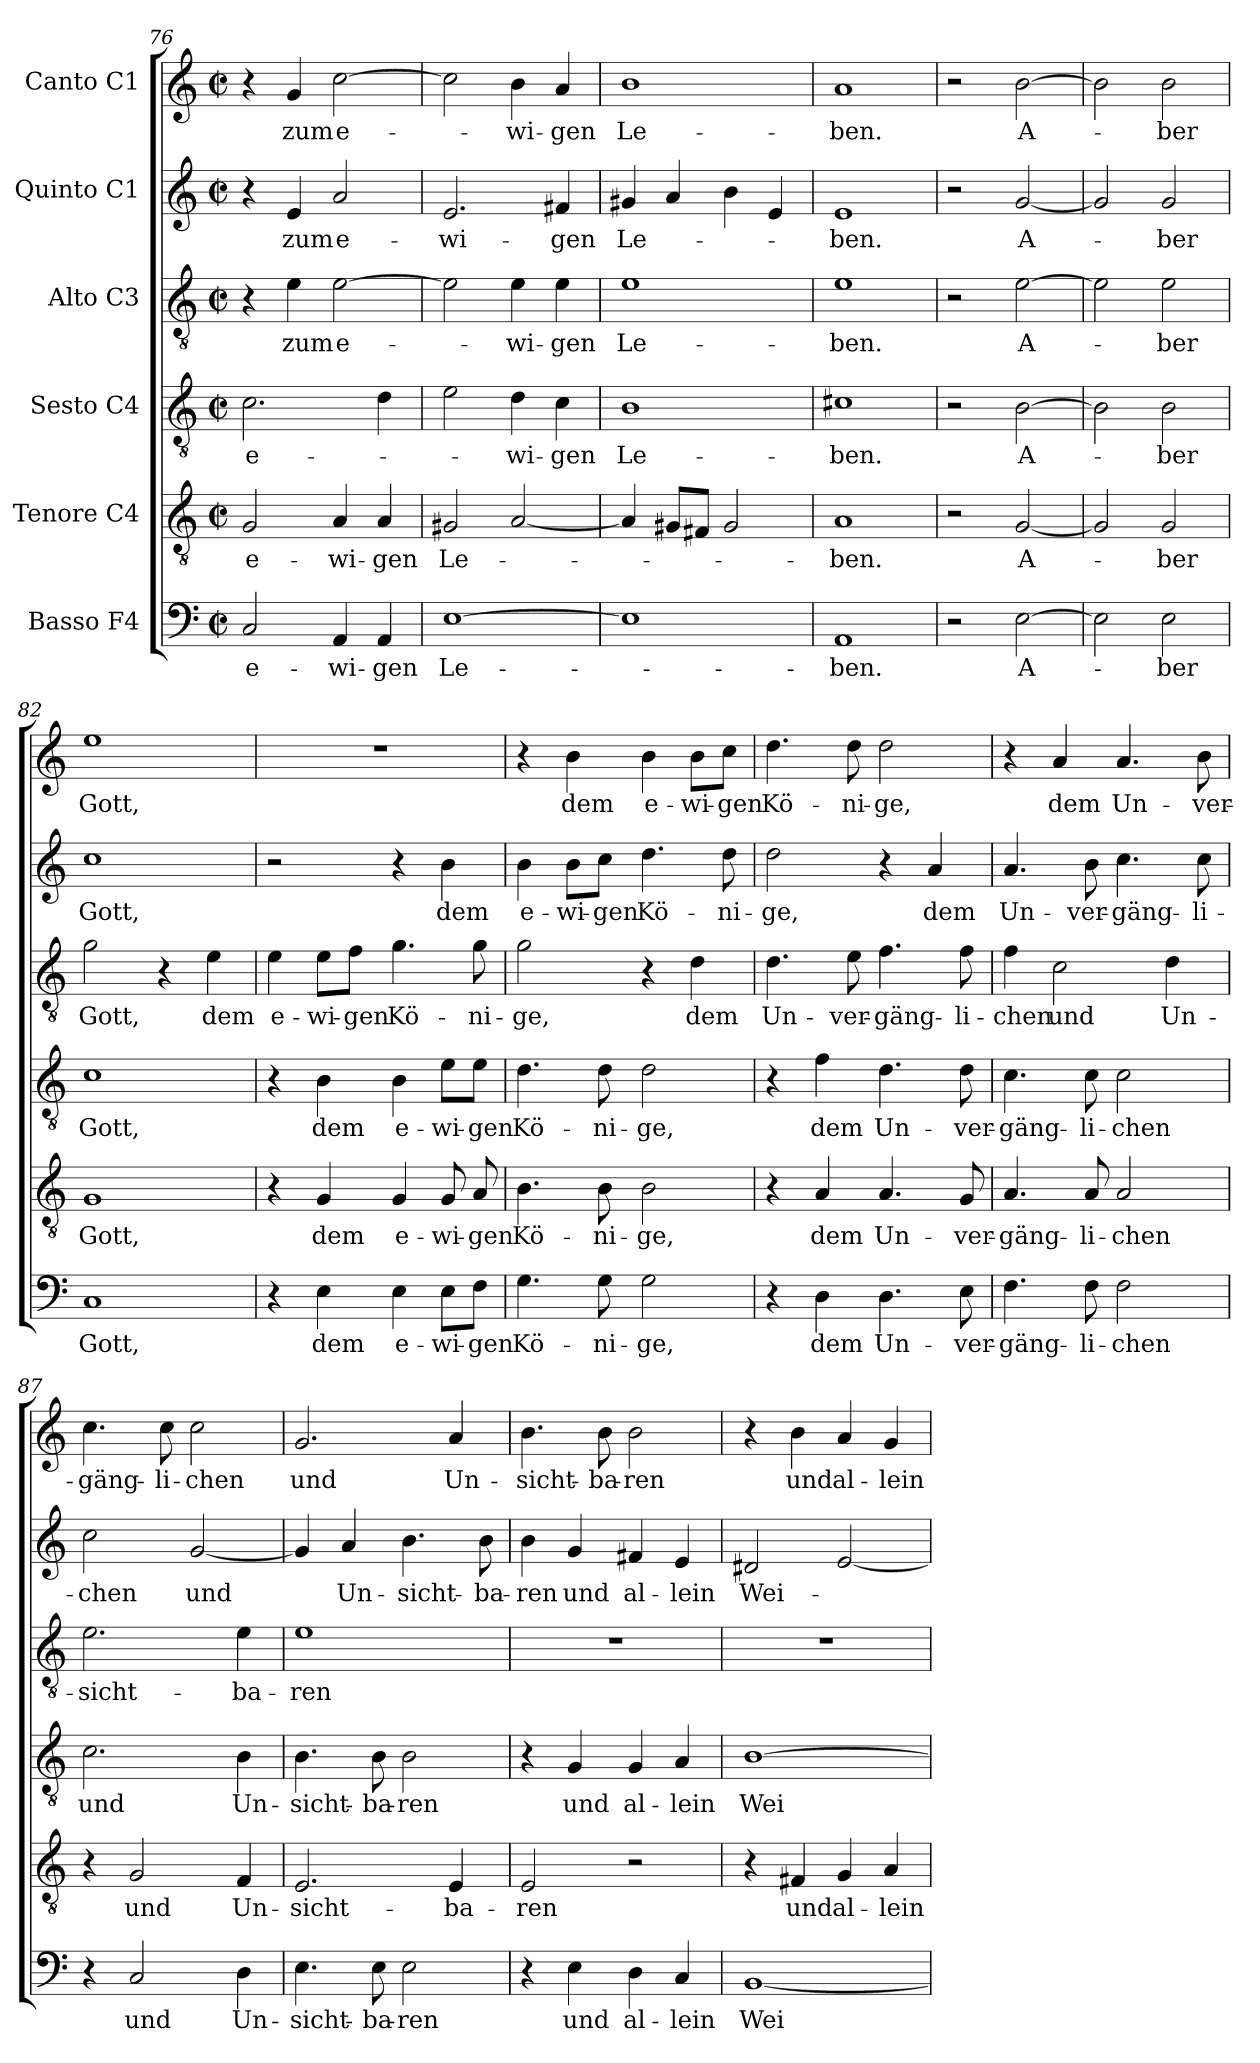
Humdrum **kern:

**kern	**text	**kern	**text	**kern	**text	**kern	**text	**kern	**text	**kern	**text
*part6	*part6	*part5	*part5	*part4	*part4	*part3	*part3	*part2	*part2	*part1	*part1
*staff6	*staff6	*staff5	*staff5	*staff4	*staff4	*staff3	*staff3	*staff2	*staff2	*staff1	*staff1
*I"Basso  F4	*	*I"Tenore  C4	*	*I"Sesto  C4	*	*I"Alto  C3	*	*I"Quinto  C1	*	*I"Canto C1	*
!!LO:PB:g=z
*clefF4	*	*clefGv2	*	*clefGv2	*	*clefGv2	*	*clefG2	*	*clefG2	*
*M2/2	*	*M2/2	*	*M2/2	*	*M2/2	*	*M2/2	*	*M2/2	*
*met(c|)	*	*met(c|)	*	*met(c|)	*	*met(c|)	*	*met(c|)	*	*met(c|)	*
=76	=76	=76	=76	=76	=76	=76	=76	=76	=76	=76	=76
!	!LO:LY:b:cj	!	!LO:LY:b:cj	!	!LO:LY:b:cj	!	!	!	!	!	!
2C/	e-	2G/	e-	2.c\	e-	4r	.	4r	.	4r	.
!	!	!	!	!	!	!	!LO:LY:b:cj	!	!LO:LY:b:cj	!	!LO:LY:b:cj
.	.	.	.	.	.	4e\	zum	4e/	zum	4g/	zum
!	!LO:LY:b	!	!LO:LY:b	!	!	!	!LO:LY:b:cj	!	!LO:LY:b:cj	!	!LO:LY:b:cj
4AA/	-wi-	4A/	-wi-	.	.	[>2e\	e-	2a/	e-	[>2cc\	e-
!	!LO:LY:b:cj	!	!LO:LY:b:cj	!	!	!	!	!	!	!	!
4AA/	-gen	4A/	-gen	4d\	.	.	.	.	.	.	.
=77	=77	=77	=77	=77	=77	=77	=77	=77	=77	=77	=77
!	!LO:LY:b:cj	!	!LO:LY:b:cj	!	!	!	!	!	!LO:LY:b:cj	!	!
[>1E	Le-	2G#X/	Le-	2e\	.	2e\]	.	2.e/	-wi-	2cc\]	.
!	!	!	!	!	!LO:LY:b	!	!LO:LY:b	!	!	!	!LO:LY:b
.	.	[<2A/	.	4d\	-wi-	4e\	-wi-	.	.	4b\	-wi-
!	!	!	!	!	!LO:LY:b:cj	!	!LO:LY:b:cj	!	!LO:LY:b:cj	!	!LO:LY:b:cj
.	.	.	.	4c\	-gen	4e\	-gen	4f#X/	-gen	4a/	-gen
=78	=78	=78	=78	=78	=78	=78	=78	=78	=78	=78	=78
!	!	!	!	!	!LO:LY:b:cj	!	!LO:LY:b:cj	!	!LO:LY:b:cj	!	!LO:LY:b:cj
1E]	.	4A/]	.	1B	Le-	1e	Le-	4g#X/	Le-	1b	Le-
.	.	8G#X/L	.	.	.	.	.	4a/	.	.	.
.	.	8F#X/J	.	.	.	.	.	.	.	.	.
.	.	2G#/	.	.	.	.	.	4b\	.	.	.
.	.	.	.	.	.	.	.	4e/	.	.	.
=79	=79	=79	=79	=79	=79	=79	=79	=79	=79	=79	=79
!	!LO:LY:b:cj	!	!LO:LY:b:cj	!	!LO:LY:b:cj	!	!LO:LY:b:cj	!	!LO:LY:b:cj	!	!LO:LY:b:cj
1AA	-ben.	1A	-ben.	1c#X	-ben.	1e	-ben.	1e	-ben.	1a	-ben.
=80	=80	=80	=80	=80	=80	=80	=80	=80	=80	=80	=80
2r	.	2r	.	2r	.	2r	.	2r	.	2r	.
!	!LO:LY:b:cj	!	!LO:LY:b:cj	!	!LO:LY:b:cj	!	!LO:LY:b:cj	!	!LO:LY:b:cj	!	!LO:LY:b:cj
[>2E\	A-	[<2G/	A-	[>2B\	A-	[>2e\	A-	[<2g/	A-	[>2b\	A-
=81	=81	=81	=81	=81	=81	=81	=81	=81	=81	=81	=81
2E\]	.	2G/]	.	2B\]	.	2e\]	.	2g/]	.	2b\]	.
!	!LO:LY:b:cj	!	!LO:LY:b:cj	!	!LO:LY:b:cj	!	!LO:LY:b:cj	!	!LO:LY:b:cj	!	!LO:LY:b:cj
2E\	-ber	2G/	-ber	2B\	-ber	2e\	-ber	2g/	-ber	2b\	-ber
=82	=82	=82	=82	=82	=82	=82	=82	=82	=82	=82	=82
!	!LO:LY:b:cj	!	!LO:LY:b:cj	!	!LO:LY:b:cj	!	!LO:LY:b:cj	!	!LO:LY:b:cj	!	!LO:LY:b:cj
1C	Gott,	1G	Gott,	1c	Gott,	2g\	Gott,	1cc	Gott,	1ee	Gott,
.	.	.	.	.	.	4r	.	.	.	.	.
!	!	!	!	!	!	!	!LO:LY:b:cj	!	!	!	!
.	.	.	.	.	.	4e\	dem	.	.	.	.
=83	=83	=83	=83	=83	=83	=83	=83	=83	=83	=83	=83
!	!	!	!	!	!	!	!LO:LY:b	!	!	!	!
4r	.	4r	.	4r	.	4e\	e-	2r	.	1r	.
!	!LO:LY:b:cj	!	!LO:LY:b:cj	!	!LO:LY:b:cj	!	!LO:LY:b:cj	!	!	!	!
4E\	dem	4G/	dem	4B\	dem	8e\L	-wi-	.	.	.	.
!	!	!	!	!	!	!	!LO:LY:b:rj	!	!	!	!
.	.	.	.	.	.	8f\J	-gen	.	.	.	.
!	!LO:LY:b	!	!LO:LY:b	!	!LO:LY:b	!	!LO:LY:b:cj	!	!	!	!
4E\	e-	4G/	e-	4B\	e-	4.g\	Kö-	4r	.	.	.
!	!LO:LY:b:cj	!	!LO:LY:b:cj	!	!LO:LY:b:cj	!	!	!	!LO:LY:b:cj	!	!
8E\L	-wi-	8G/	-wi-	8e\L	-wi-	.	.	4b\	dem	.	.
!	!LO:LY:b:rj	!	!LO:LY:b:rj	!	!LO:LY:b:rj	!	!LO:LY:b:cj	!	!	!	!
8F\J	-gen	8A/	-gen	8e\J	-gen	8g\	-ni-	.	.	.	.
!!LO:LB:g=z
=84	=84	=84	=84	=84	=84	=84	=84	=84	=84	=84	=84
!	!LO:LY:b:cj	!	!LO:LY:b:cj	!	!LO:LY:b:cj	!	!LO:LY:b:cj	!	!LO:LY:b:cj	!	!
4.G\	Kö-	4.B\	Kö-	4.d\	Kö-	2g\	-ge,	4b\	e-	4r	.
!	!	!	!	!	!	!	!	!	!LO:LY:b	!	!LO:LY:b:cj
.	.	.	.	.	.	.	.	8b\L	-wi-	4b\	dem
!	!LO:LY:b:cj	!	!LO:LY:b:cj	!	!LO:LY:b:cj	!	!	!	!LO:LY:b:cj	!	!
8G\	-ni-	8B\	-ni-	8d\	-ni-	.	.	8cc\J	-gen	.	.
!	!LO:LY:b:cj	!	!LO:LY:b:cj	!	!LO:LY:b:cj	!	!	!	!LO:LY:b:cj	!	!LO:LY:b:cj
2G\	-ge,	2B\	-ge,	2d\	-ge,	4r	.	4.dd\	Kö-	4b\	e-
!	!	!	!	!	!	!	!LO:LY:b:cj	!	!	!	!LO:LY:b
.	.	.	.	.	.	4d\	dem	.	.	8b\L	-wi-
!	!	!	!	!	!	!	!	!	!LO:LY:b:cj	!	!LO:LY:b:cj
.	.	.	.	.	.	.	.	8dd\	-ni-	8cc\J	-gen
=85	=85	=85	=85	=85	=85	=85	=85	=85	=85	=85	=85
!	!	!	!	!	!	!	!LO:LY:b:cj	!	!LO:LY:b:cj	!	!LO:LY:b:cj
4r	.	4r	.	4r	.	4.d\	Un-	2dd\	-ge,	4.dd\	Kö-
!	!LO:LY:b:cj	!	!LO:LY:b:cj	!	!LO:LY:b:cj	!	!	!	!	!	!
4D\	dem	4A/	dem	4f\	dem	.	.	.	.	.	.
!	!	!	!	!	!	!	!LO:LY:b	!	!	!	!LO:LY:b:cj
.	.	.	.	.	.	8e\	-ver-	.	.	8dd\	-ni-
!	!LO:LY:b:cj	!	!LO:LY:b:cj	!	!LO:LY:b:cj	!	!LO:LY:b:cj	!	!	!	!LO:LY:b:cj
4.D\	Un-	4.A/	Un-	4.d\	Un-	4.f\	-gäng-	4r	.	2dd\	-ge,
!	!	!	!	!	!	!	!	!	!LO:LY:b:cj	!	!
.	.	.	.	.	.	.	.	4a/	dem	.	.
!	!LO:LY:b:cj	!	!LO:LY:b:cj	!	!LO:LY:b:cj	!	!LO:LY:b:cj	!	!	!	!
8E\	-ver-	8G/	-ver-	8d\	-ver-	8f\	-li-	.	.	.	.
=86	=86	=86	=86	=86	=86	=86	=86	=86	=86	=86	=86
!	!LO:LY:b:cj	!	!LO:LY:b:cj	!	!LO:LY:b:cj	!	!LO:LY:b:cj	!	!LO:LY:b:cj	!	!
4.F\	-gäng-	4.A/	-gäng-	4.c\	-gäng-	4f\	-chen	4.a/	Un-	4r	.
!	!	!	!	!	!	!	!LO:LY:b:cj	!	!	!	!LO:LY:b:cj
.	.	.	.	.	.	2c\	und	.	.	4a/	dem
!	!LO:LY:b:cj	!	!LO:LY:b:cj	!	!LO:LY:b:cj	!	!	!	!LO:LY:b	!	!
8F\	-li-	8A/	-li-	8c\	-li-	.	.	8b\	-ver-	.	.
!	!LO:LY:b:cj	!	!LO:LY:b:cj	!	!LO:LY:b:cj	!	!	!	!LO:LY:b:cj	!	!LO:LY:b:cj
2F\	-chen	2A/	-chen	2c\	-chen	.	.	4.cc\	-gäng-	4.a/	Un-
!	!	!	!	!	!	!	!LO:LY:b:cj	!	!	!	!
.	.	.	.	.	.	4d\	Un-	.	.	.	.
!	!	!	!	!	!	!	!	!	!LO:LY:b:cj	!	!LO:LY:b:cj
.	.	.	.	.	.	.	.	8cc\	-li-	8b\	-ver-
=87	=87	=87	=87	=87	=87	=87	=87	=87	=87	=87	=87
!	!	!	!	!	!LO:LY:b:cj	!	!LO:LY:b:cj	!	!LO:LY:b:cj	!	!LO:LY:b:cj
4r	.	4r	.	2.c\	und	2.e\	-sicht-	2cc\	-chen	4.cc\	-gäng-
!	!LO:LY:b:cj	!	!LO:LY:b:cj	!	!	!	!	!	!	!	!
2C/	und	2G/	und	.	.	.	.	.	.	.	.
!	!	!	!	!	!	!	!	!	!	!	!LO:LY:b
.	.	.	.	.	.	.	.	.	.	8cc\	-li-
!	!	!	!	!	!	!	!	!	!LO:LY:b:cj	!	!LO:LY:b:cj
.	.	.	.	.	.	.	.	[<2g/	und	2cc\	-chen
!	!LO:LY:b:cj	!	!LO:LY:b:cj	!	!LO:LY:b:cj	!	!LO:LY:b:cj	!	!	!	!
4D\	Un-	4F/	Un-	4B\	Un-	4e\	-ba-	.	.	.	.
=88	=88	=88	=88	=88	=88	=88	=88	=88	=88	=88	=88
!	!LO:LY:b:cj	!	!LO:LY:b:cj	!	!LO:LY:b:cj	!	!LO:LY:b:cj	!	!	!	!LO:LY:b:cj
4.E\	-sicht-	2.E/	-sicht-	4.B\	-sicht-	1e	-ren	4g/]	.	2.g/	und
!	!	!	!	!	!	!	!	!	!LO:LY:b:cj	!	!
.	.	.	.	.	.	.	.	4a/	Un-	.	.
!	!LO:LY:b	!	!	!	!LO:LY:b	!	!	!	!	!	!
8E\	-ba-	.	.	8B\	-ba-	.	.	.	.	.	.
!	!LO:LY:b:rj	!	!	!	!LO:LY:b:rj	!	!	!	!LO:LY:b:cj	!	!
2E\	-ren	.	.	2B\	-ren	.	.	4.b\	-sicht-	.	.
!	!	!	!LO:LY:b:cj	!	!	!	!	!	!	!	!LO:LY:b:cj
.	.	4E/	-ba-	.	.	.	.	.	.	4a/	Un-
!	!	!	!	!	!	!	!	!	!LO:LY:b:cj	!	!
.	.	.	.	.	.	.	.	8b\	-ba-	.	.
=89	=89	=89	=89	=89	=89	=89	=89	=89	=89	=89	=89
!	!	!	!LO:LY:b:cj	!	!	!	!	!	!LO:LY:b:cj	!	!LO:LY:b:cj
4r	.	2E/	-ren	4r	.	1r	.	4b\	-ren	4.b\	-sicht-
!	!LO:LY:b:cj	!	!	!	!LO:LY:b:cj	!	!	!	!LO:LY:b:cj	!	!
4E\	und	.	.	4G/	und	.	.	4g/	und	.	.
!	!	!	!	!	!	!	!	!	!	!	!LO:LY:b
.	.	.	.	.	.	.	.	.	.	8b\	-ba-
!	!LO:LY:b	!	!	!	!LO:LY:b	!	!	!	!LO:LY:b	!	!LO:LY:b:rj
4D\	al-	2r	.	4G/	al-	.	.	4f#X/	al-	2b\	-ren
!	!LO:LY:b:cj	!	!	!	!LO:LY:b:cj	!	!	!	!LO:LY:b:cj	!	!
4C/	-lein	.	.	4A/	-lein	.	.	4e/	-lein	.	.
!!LO:LB:g=z
=90	=90	=90	=90	=90	=90	=90	=90	=90	=90	=90	=90
!	!LO:LY:b:cj	!	!	!	!LO:LY:b:cj	!	!	!	!LO:LY:b:cj	!	!
[<1BB	Wei-	4r	.	[>1B	Wei-	1r	.	2d#X/	Wei-	4r	.
!	!	!	!LO:LY:b:cj	!	!	!	!	!	!	!	!LO:LY:b:cj
.	.	4F#X/	und	.	.	.	.	.	.	4b\	und
!	!	!	!LO:LY:b	!	!	!	!	!	!	!	!LO:LY:b
.	.	4G/	al-	.	.	.	.	[<2e/	.	4a/	al-
!	!	!	!LO:LY:b:cj	!	!	!	!	!	!	!	!LO:LY:b:cj
.	.	4A/	-lein	.	.	.	.	.	.	4g/	-lein
=	=	=	=	=	=	=	=	=	=	=	=
*-	*-	*-	*-	*-	*-	*-	*-	*-	*-	*-	*-
